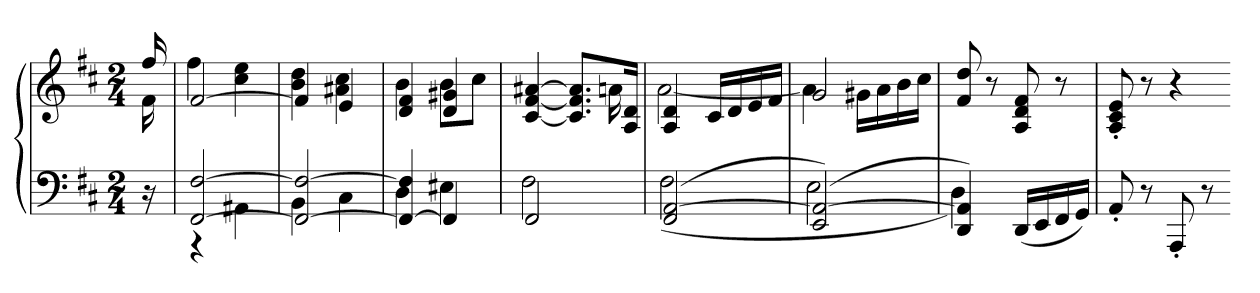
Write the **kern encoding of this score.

**kern	**kern
*part1	*part1
*staff2	*staff1
*clefF4	*clefG2
*k[f#c#]	*k[f#c#]
*D:	*D:
*M2/4	*M2/4
=	=
*	*^
16r	16ff#	16f#
=377	=377	=377
*^	*	*
[2FF# [2F#	4r	[2f#	4ff#
.	4AA#X	.	4cc# 4ee
=378	=378	=378	=378
2FF#_ 2F#_	4BB	4f#]	4b 4dd
.	4C#	4e	4a#X 4cc#
=379	=379	=379	=379
4FF#_ 4F#]	4D	4d 4f#	4b
4FF#]	4E#X	4d 4g#X	8bL
.	.	.	8cc#J
=380	=380	=380	=380
2FF#	2F#	[4c# [4f# [4a#X	4..ryy
.	.	8.c#] 8.f#] 8.a#]L	.
.	.	16A 16dJk	16an
=381	=381	=381	=381
(2FF# [2AA	(2F#	4A 4d	[2a
.	.	16c#LL	.
.	.	16d	.
.	.	16e	.
.	.	16f#JJ	.
=382	=382	=382	=382
(2EE 2AA_)	2E	2g	4a]
.	.	.	16g#XLL
.	.	.	16a
.	.	.	16b
.	.	.	16cc#JJ
*	*	*v	*v
=383	=383	=383
4DD 4AA])	4D)	8f# 8dd
.	.	8r
(16DDLL	4ryy	8A 8d 8f#
16EE	.	.
16FF#	.	8r
16GGJJ)	.	.
*v	*v	*
=384	=384
8AA'	8A' 8c#' 8e'
8r	8r
8AAA'	4r
8r	.
=-	=-
*-	*-
